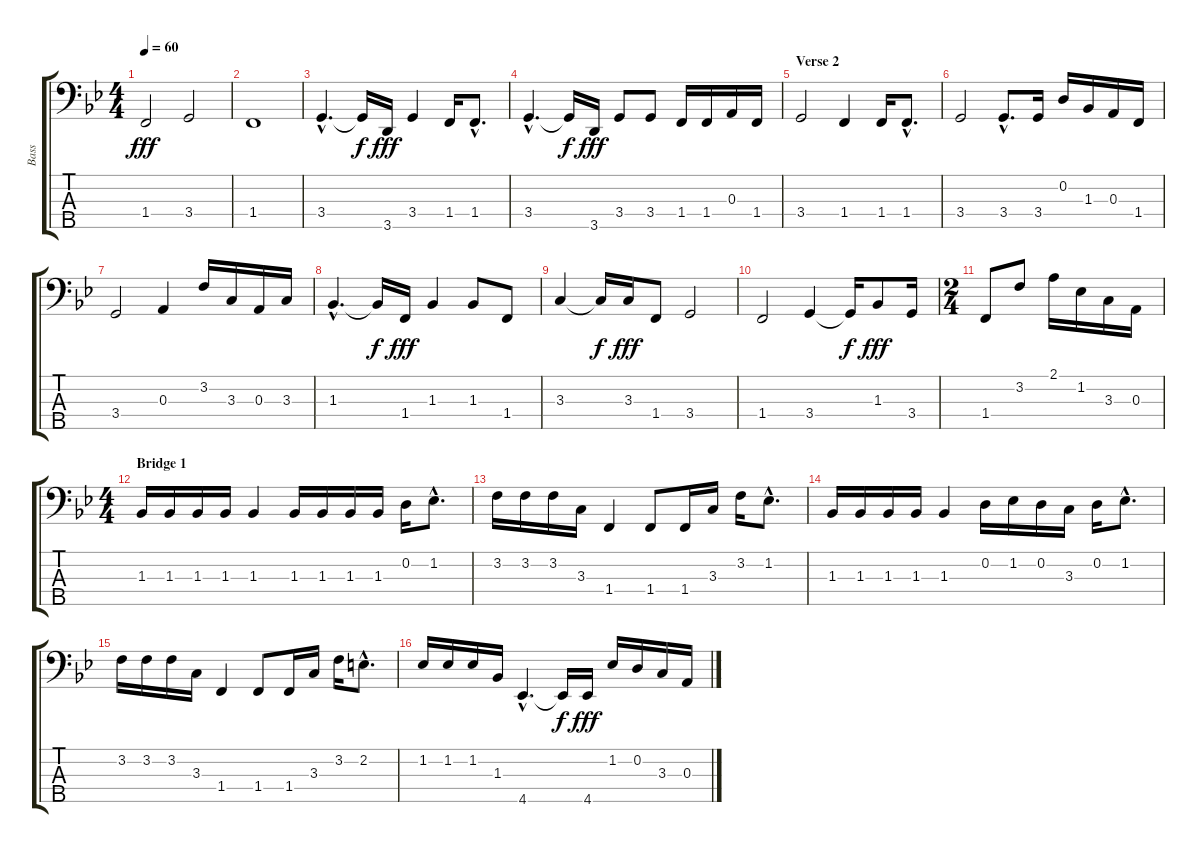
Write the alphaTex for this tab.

\track ("Bass" "Bass") {instrument electricbassfinger}
\staff {score tabs}
\tuning (G2 D2 A1 E1 B0) {hide}
\ts (4 4)
\tempo 60
\clef f4
\ks gminor
1.4.2{dy fff} 3.4.2 |
1.4.1 |
3.4{hac}.4{d} 3.4{t}.16{dy f} 3.5.16{dy fff} 3.4.4 1.4.16 1.4{hac}.8{d} |
3.4{hac}.4{d} 3.4{t}.16{dy f} 3.5.16{dy fff} 3.4.8 3.4.8 1.4.16 1.4.16 0.3.16 1.4.16 |
\section ("" "Verse 2")
3.4.2 1.4.4 1.4.16 1.4{hac}.8{d} |
3.4.2 3.4{hac}.8{d} 3.4.16 0.2.16 1.3.16 0.3.16 1.4.16 |
3.4.2 0.3.4 3.2.16 3.3.16 0.3.16 3.3.16 |
1.3{hac}.4{d} 1.3{t}.16{dy f} 1.4.16{dy fff} 1.3.4 1.3.8 1.4.8 |
3.3.4 3.3{t}.16{dy f} 3.3.16{dy fff} 1.4.8 3.4.2 |
1.4.2 3.4.4 3.4{t}.16{dy f} 1.3.8{dy fff} 3.4.16 |
\ts (2 4)
1.4.8 3.2.8 2.1.16 1.2.16 3.3.16 0.3.16 |
\ts (4 4)
\section ("" "Bridge 1")
1.3.16 1.3.16 1.3.16 1.3.16 1.3.4 1.3.16 1.3.16 1.3.16 1.3.16 0.2.16 1.2{hac}.8{d} |
3.2.16 3.2.16 3.2.16 3.3.16 1.4.4 1.4.8 1.4.16 3.3.16 3.2.16 1.2{hac}.8{d} |
1.3.16 1.3.16 1.3.16 1.3.16 1.3.4 0.2.16 1.2.16 0.2.16 3.3.16 0.2.16 1.2{hac}.8{d} |
3.2.16 3.2.16 3.2.16 3.3.16 1.4.4 1.4.8 1.4.16 3.3.16 3.2.16 2.2{hac}.8{d} |
1.2.16 1.2.16 1.2.16 1.3.16 4.5{hac}.4{d} 4.5{t}.16{dy f} 4.5.16{dy fff} 1.2.16 0.2.16 3.3.16 0.3.16
